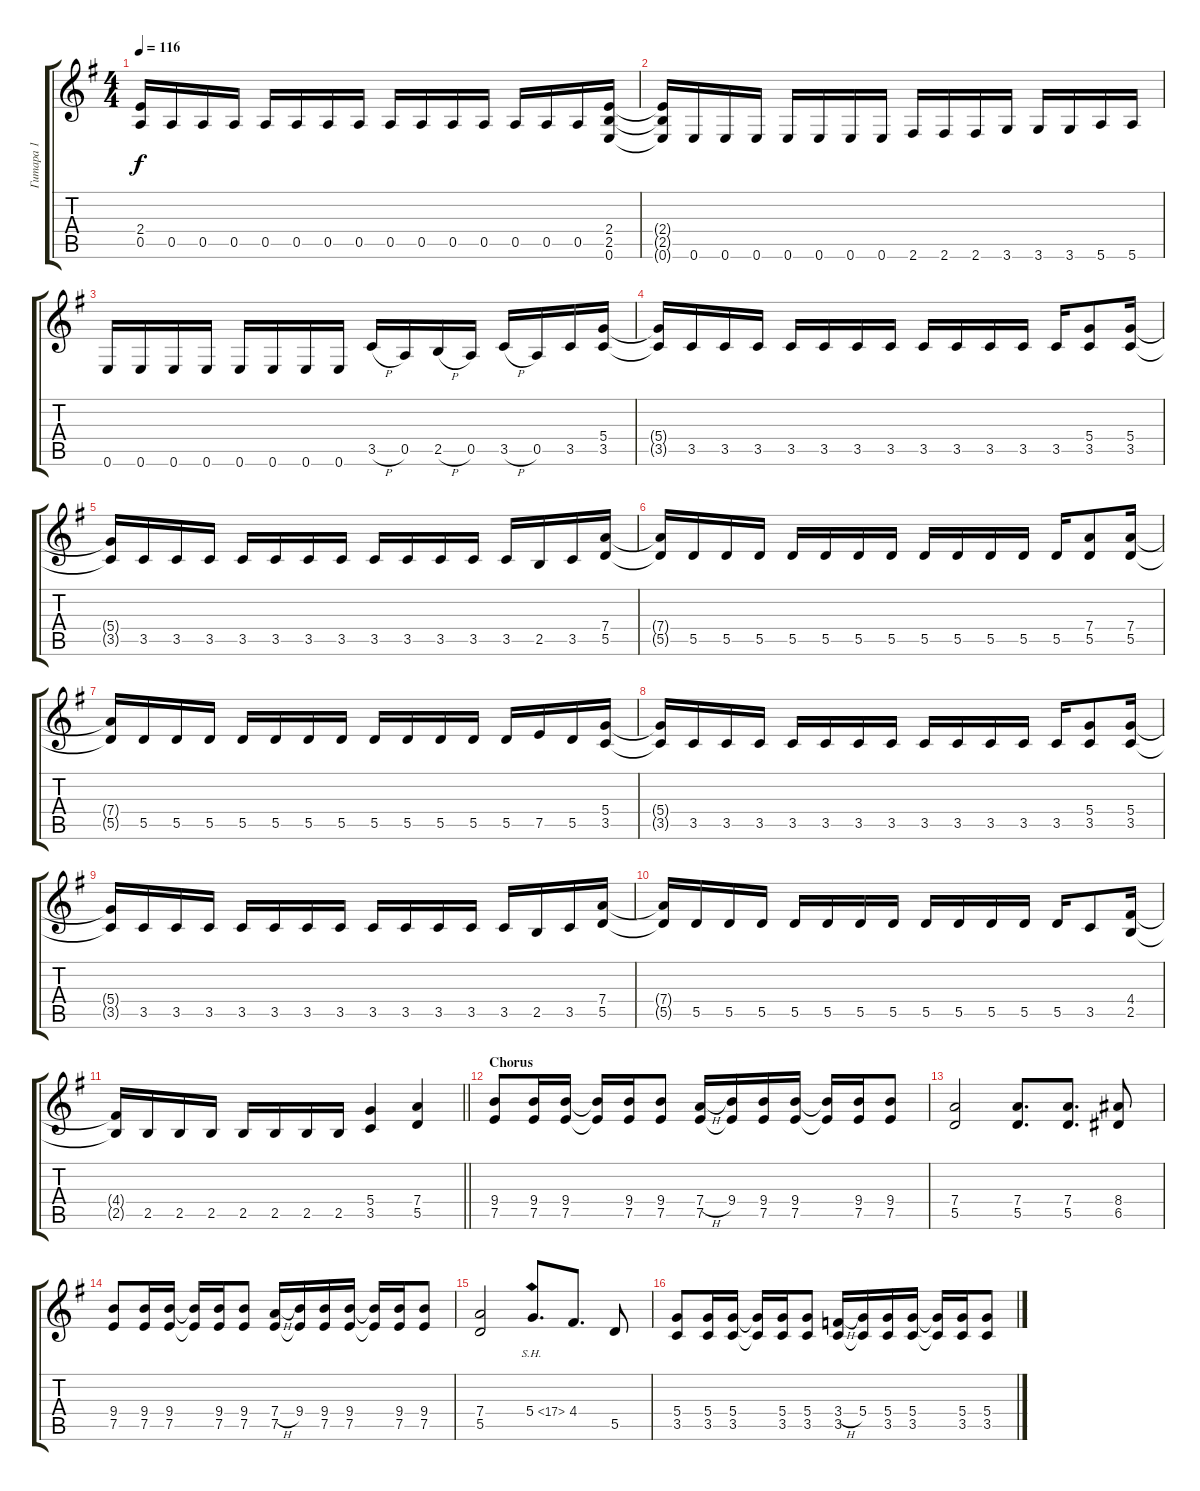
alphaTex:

\track ("Гитара 1" "Гитара 1") {instrument distortionguitar}
\staff {score tabs}
\tuning (E4 B3 G3 D3 A2 E2) {hide}
\ts (4 4)
\tempo 116
\clef g2
\ks eminor
(2.4{t} 0.5{t}).16{dy f} 0.5.16 0.5.16 0.5.16 0.5.16 0.5.16 0.5.16 0.5.16 0.5.16 0.5.16 0.5.16 0.5.16 0.5.16 0.5.16 0.5.16 (2.4 2.5 0.6).16 |
(2.4{t} 2.5{t} 0.6{t}).16 0.6.16 0.6.16 0.6.16 0.6.16 0.6.16 0.6.16 0.6.16 2.6.16 2.6.16 2.6.16 3.6.16 3.6.16 3.6.16 5.6.16 5.6.16 |
0.6.16 0.6.16 0.6.16 0.6.16 0.6.16 0.6.16 0.6.16 0.6.16 3.5{h}.16{volume 15} 0.5.16 2.5{h}.16 0.5.16 3.5{h}.16 0.5.16 3.5.16 (5.4 3.5).16{volume 13} |
(5.4{t} 3.5{t}).16 3.5.16 3.5.16 3.5.16 3.5.16 3.5.16 3.5.16 3.5.16 3.5.16 3.5.16 3.5.16 3.5.16 3.5.16 (5.4 3.5).8 (5.4 3.5).16 |
(5.4{t} 3.5{t}).16 3.5.16 3.5.16 3.5.16 3.5.16 3.5.16 3.5.16 3.5.16 3.5.16 3.5.16 3.5.16 3.5.16 3.5.16 2.5.16 3.5.16 (7.4 5.5).16 |
(7.4{t} 5.5{t}).16 5.5.16 5.5.16 5.5.16 5.5.16 5.5.16 5.5.16 5.5.16 5.5.16 5.5.16 5.5.16 5.5.16 5.5.16 (7.4 5.5).8 (7.4 5.5).16 |
(7.4{t} 5.5{t}).16 5.5.16 5.5.16 5.5.16 5.5.16 5.5.16 5.5.16 5.5.16 5.5.16 5.5.16 5.5.16 5.5.16 5.5.16 7.5.16 5.5.16 (5.4 3.5).16 |
(5.4{t} 3.5{t}).16 3.5.16 3.5.16 3.5.16 3.5.16 3.5.16 3.5.16 3.5.16 3.5.16 3.5.16 3.5.16 3.5.16 3.5.16 (5.4 3.5).8 (5.4 3.5).16 |
(5.4{t} 3.5{t}).16 3.5.16 3.5.16 3.5.16 3.5.16 3.5.16 3.5.16 3.5.16 3.5.16 3.5.16 3.5.16 3.5.16 3.5.16 2.5.16 3.5.16 (7.4 5.5).16 |
(7.4{t} 5.5{t}).16 5.5.16 5.5.16 5.5.16 5.5.16 5.5.16 5.5.16 5.5.16 5.5.16 5.5.16 5.5.16 5.5.16 5.5.16 3.5.8 (4.4 2.5).16 |
\barLineRight lightlight
(4.4{t} 2.5{t}).16 2.5.16 2.5.16 2.5.16 2.5.16 2.5.16 2.5.16 2.5.16 (5.4 3.5).4 (7.4 5.5).4 |
\section ("" "Chorus")
(9.4 7.5).8 (9.4 7.5).16 (9.4 7.5).16 (9.4{t} 7.5{t}).16 (9.4 7.5).16 (9.4 7.5).8 (7.4{h} 7.5).16 (9.4 7.5{t}).16 (9.4 7.5).16 (9.4 7.5).16 (9.4{t} 7.5{t}).16 (9.4 7.5).16 (9.4 7.5).8 |
(7.4 5.5).2 (7.4 5.5).8{d} (7.4 5.5).8{d} (8.4 6.5).8 |
(9.4 7.5).8 (9.4 7.5).16 (9.4 7.5).16 (9.4{t} 7.5{t}).16 (9.4 7.5).16 (9.4 7.5).8 (7.4{h} 7.5).16 (9.4 7.5{t}).16 (9.4 7.5).16 (9.4 7.5).16 (9.4{t} 7.5{t}).16 (9.4 7.5).16 (9.4 7.5).8 |
(7.4 5.5).2 5.4{sh 12}.8{d} 4.4.8{d} 5.5.8 |
(5.4 3.5).8 (5.4 3.5).16 (5.4 3.5).16 (5.4{t} 3.5{t}).16 (5.4 3.5).16 (5.4 3.5).8 (3.4{h} 3.5).16 (5.4 3.5{t}).16 (5.4 3.5).16 (5.4 3.5).16 (5.4{t} 3.5{t}).16 (5.4 3.5).16 (5.4 3.5).8
